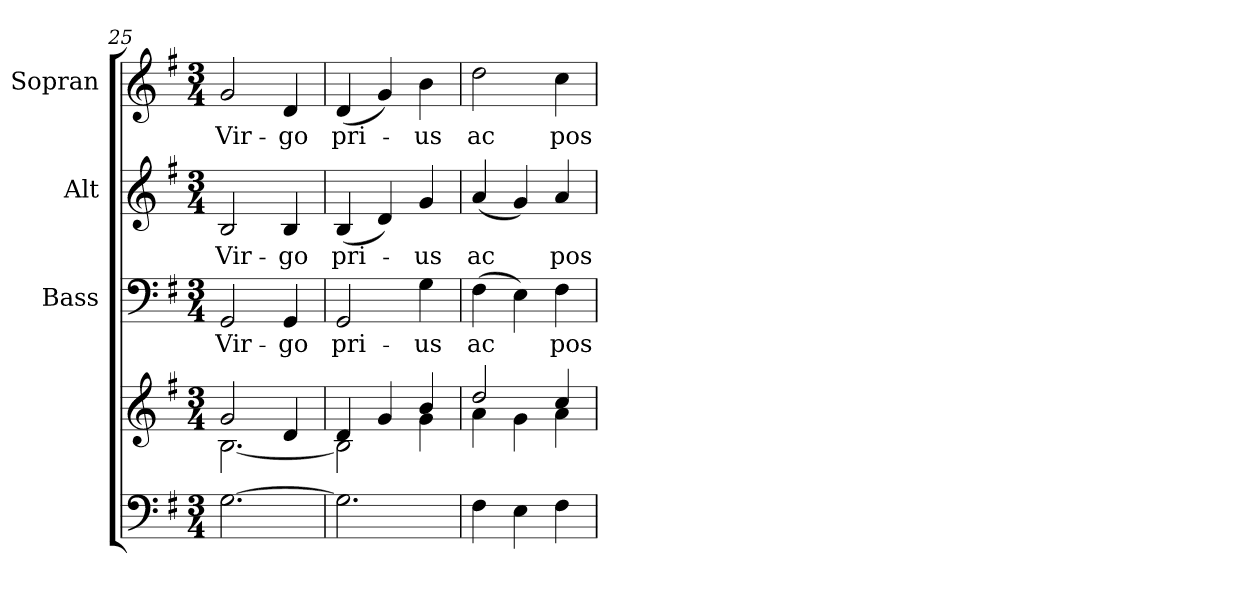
**kern	**kern	**kern	**text	**kern	**text	**kern	**text
*part4	*part4	*part3	*part3	*part2	*part2	*part1	*part1
*staff5	*staff4	*staff3	*staff3	*staff2	*staff2	*staff1	*staff1
*	*	*I"Bass	*	*I"Alt	*	*I"Sopran	*
*	*	*I'B.	*	*I'A.	*	*I'S.	*
*clefF4	*clefG2	*clefF4	*	*clefG2	*	*clefG2	*
*k[f#]	*k[f#]	*k[f#]	*	*k[f#]	*	*k[f#]	*
*G:	*G:	*G:	*	*G:	*	*G:	*
*M3/4	*M3/4	*M3/4	*	*M3/4	*	*M3/4	*
=25	=25	=25	=25	=25	=25	=25	=25
*	*^	*	*	*	*	*	*
!	!	!	!	!LO:LY:b	!	!LO:LY:b	!	!LO:LY:b
[2.G\	2g/	[<2.B\	2GG/	Vir-	2B/	Vir-	2g/	Vir-
!	!	!	!	!LO:LY:b	!	!LO:LY:b	!	!LO:LY:b
.	4d/	.	4GG/	-go	4B/	-go	4d/	-go
!!LO:PB:g=z
=26	=26	=26	=26	=26	=26	=26	=26	=26
!	!	!	!	!LO:LY:b	!	!LO:LY:b	!	!LO:LY:b
2.G\]	4d/	2B\]	2GG/	pri-	(<4B/	pri-	(<4d/	pri-
.	4g/	.	.	.	4d/)	.	4g/)	.
!	!	!	!	!LO:LY:b	!	!LO:LY:b	!	!LO:LY:b
.	4b/	4g\	4G\	-us	4g/	-us	4b\	-us
=27	=27	=27	=27	=27	=27	=27	=27	=27
!	!	!	!	!LO:LY:b	!	!LO:LY:b	!	!LO:LY:b
4F#\	2dd/	4a\	(>4F#\	ac	(<4a/	ac	2dd\	ac
4E\	.	4g\	4E\)	.	4g/)	.	.	.
!	!	!	!	!LO:LY:b	!	!LO:LY:b	!	!LO:LY:b
4F#\	4cc/	4a\	4F#\	pos-	4a/	pos-	4cc\	pos-
*	*v	*v	*	*	*	*	*	*
=	=	=	=	=	=	=	=
*-	*-	*-	*-	*-	*-	*-	*-
